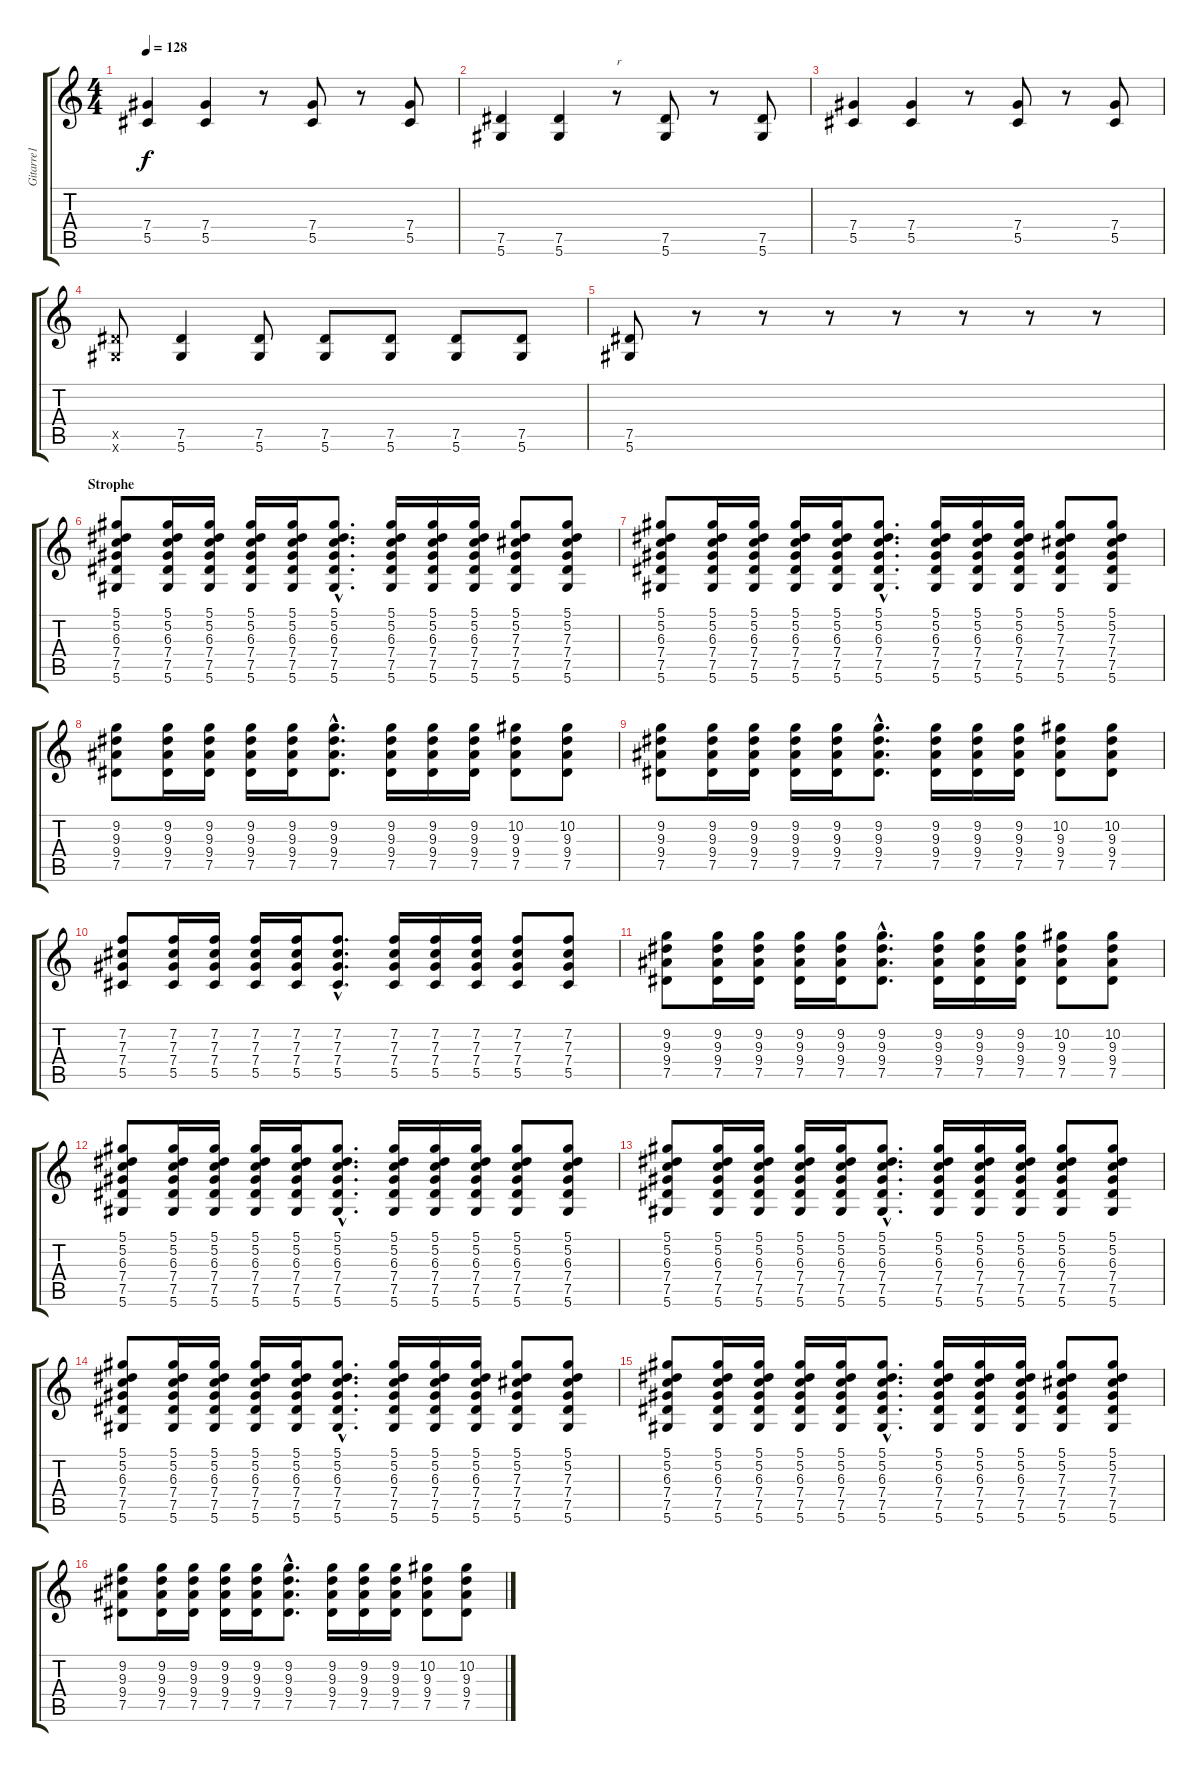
\track ("Gitarre1" "Gitarre1") {instrument acousticguitarnylon}
\staff {score tabs}
\tuning (Eb4 Bb3 Gb3 Db3 Ab2 Eb2) {hide}
\ts (4 4)
\tempo 128
\clef g2
\ks c
(7.4 5.5).4{dy f} (7.4 5.5).4 r.8 (7.4 5.5).8 r.8 (7.4 5.5).8 |
(7.5 5.6).4 (7.5 5.6).4 r.8{txt "r"} (7.5 5.6).8 r.8 (7.5 5.6).8 |
(7.4 5.5).4 (7.4 5.5).4 r.8 (7.4 5.5).8 r.8 (7.4 5.5).8 |
(7.5{x} 5.6{x}).8 (7.5 5.6).4 (7.5 5.6).8 (7.5 5.6).8 (7.5 5.6).8 (7.5 5.6).8 (7.5 5.6).8 |
(7.5 5.6).8 r.8 r.8 r.8 r.8 r.8 r.8 r.8 |
\section ("" "Strophe")
(5.1 5.2 6.3 7.4 7.5 5.6).8{volume 10 instrument acousticguitarnylon} (5.1 5.2 6.3 7.4 7.5 5.6).16 (5.1 5.2 6.3 7.4 7.5 5.6).16 (5.1 5.2 6.3 7.4 7.5 5.6).16 (5.1 5.2 6.3 7.4 7.5 5.6).16 (5.1{hac} 5.2{hac} 6.3{hac} 7.4{hac} 7.5{hac} 5.6{hac}).8{d} (5.1 5.2 6.3 7.4 7.5 5.6).16 (5.1 5.2 6.3 7.4 7.5 5.6).16 (5.1 5.2 6.3 7.4 7.5 5.6).16 (5.1 5.2 7.3 7.4 7.5 5.6).8 (5.1 5.2 7.3 7.4 7.5 5.6).8 |
(5.1 5.2 6.3 7.4 7.5 5.6).8 (5.1 5.2 6.3 7.4 7.5 5.6).16 (5.1 5.2 6.3 7.4 7.5 5.6).16 (5.1 5.2 6.3 7.4 7.5 5.6).16 (5.1 5.2 6.3 7.4 7.5 5.6).16 (5.1{hac} 5.2{hac} 6.3{hac} 7.4{hac} 7.5{hac} 5.6{hac}).8{d} (5.1 5.2 6.3 7.4 7.5 5.6).16 (5.1 5.2 6.3 7.4 7.5 5.6).16 (5.1 5.2 6.3 7.4 7.5 5.6).16 (5.1 5.2 7.3 7.4 7.5 5.6).8 (5.1 5.2 7.3 7.4 7.5 5.6).8 |
(9.2 9.3 9.4 7.5).8 (9.2 9.3 9.4 7.5).16 (9.2 9.3 9.4 7.5).16 (9.2 9.3 9.4 7.5).16 (9.2 9.3 9.4 7.5).16 (9.2{hac} 9.3{hac} 9.4{hac} 7.5{hac}).8{d} (9.2 9.3 9.4 7.5).16 (9.2 9.3 9.4 7.5).16 (9.2 9.3 9.4 7.5).16 (10.2 9.3 9.4 7.5).8 (10.2 9.3 9.4 7.5).8 |
(9.2 9.3 9.4 7.5).8 (9.2 9.3 9.4 7.5).16 (9.2 9.3 9.4 7.5).16 (9.2 9.3 9.4 7.5).16 (9.2 9.3 9.4 7.5).16 (9.2{hac} 9.3{hac} 9.4{hac} 7.5{hac}).8{d} (9.2 9.3 9.4 7.5).16 (9.2 9.3 9.4 7.5).16 (9.2 9.3 9.4 7.5).16 (10.2 9.3 9.4 7.5).8 (10.2 9.3 9.4 7.5).8 |
(7.2 7.3 7.4 5.5).8 (7.2 7.3 7.4 5.5).16 (7.2 7.3 7.4 5.5).16 (7.2 7.3 7.4 5.5).16 (7.2 7.3 7.4 5.5).16 (7.2{hac} 7.3{hac} 7.4{hac} 5.5{hac}).8{d} (7.2 7.3 7.4 5.5).16 (7.2 7.3 7.4 5.5).16 (7.2 7.3 7.4 5.5).16 (7.2 7.3 7.4 5.5).8 (7.2 7.3 7.4 5.5).8 |
(9.2 9.3 9.4 7.5).8 (9.2 9.3 9.4 7.5).16 (9.2 9.3 9.4 7.5).16 (9.2 9.3 9.4 7.5).16 (9.2 9.3 9.4 7.5).16 (9.2{hac} 9.3{hac} 9.4{hac} 7.5{hac}).8{d} (9.2 9.3 9.4 7.5).16 (9.2 9.3 9.4 7.5).16 (9.2 9.3 9.4 7.5).16 (10.2 9.3 9.4 7.5).8 (10.2 9.3 9.4 7.5).8 |
(5.1 5.2 6.3 7.4 7.5 5.6).8 (5.1 5.2 6.3 7.4 7.5 5.6).16 (5.1 5.2 6.3 7.4 7.5 5.6).16 (5.1 5.2 6.3 7.4 7.5 5.6).16 (5.1 5.2 6.3 7.4 7.5 5.6).16 (5.1{hac} 5.2{hac} 6.3{hac} 7.4{hac} 7.5{hac} 5.6{hac}).8{d} (5.1 5.2 6.3 7.4 7.5 5.6).16 (5.1 5.2 6.3 7.4 7.5 5.6).16 (5.1 5.2 6.3 7.4 7.5 5.6).16 (5.1 5.2 6.3 7.4 7.5 5.6).8 (5.1 5.2 6.3 7.4 7.5 5.6).8 |
(5.1 5.2 6.3 7.4 7.5 5.6).8 (5.1 5.2 6.3 7.4 7.5 5.6).16 (5.1 5.2 6.3 7.4 7.5 5.6).16 (5.1 5.2 6.3 7.4 7.5 5.6).16 (5.1 5.2 6.3 7.4 7.5 5.6).16 (5.1{hac} 5.2{hac} 6.3{hac} 7.4{hac} 7.5{hac} 5.6{hac}).8{d} (5.1 5.2 6.3 7.4 7.5 5.6).16 (5.1 5.2 6.3 7.4 7.5 5.6).16 (5.1 5.2 6.3 7.4 7.5 5.6).16 (5.1 5.2 6.3 7.4 7.5 5.6).8 (5.1 5.2 6.3 7.4 7.5 5.6).8 |
(5.1 5.2 6.3 7.4 7.5 5.6).8{volume 10 instrument acousticguitarnylon} (5.1 5.2 6.3 7.4 7.5 5.6).16 (5.1 5.2 6.3 7.4 7.5 5.6).16 (5.1 5.2 6.3 7.4 7.5 5.6).16 (5.1 5.2 6.3 7.4 7.5 5.6).16 (5.1{hac} 5.2{hac} 6.3{hac} 7.4{hac} 7.5{hac} 5.6{hac}).8{d} (5.1 5.2 6.3 7.4 7.5 5.6).16 (5.1 5.2 6.3 7.4 7.5 5.6).16 (5.1 5.2 6.3 7.4 7.5 5.6).16 (5.1 5.2 7.3 7.4 7.5 5.6).8 (5.1 5.2 7.3 7.4 7.5 5.6).8 |
(5.1 5.2 6.3 7.4 7.5 5.6).8 (5.1 5.2 6.3 7.4 7.5 5.6).16 (5.1 5.2 6.3 7.4 7.5 5.6).16 (5.1 5.2 6.3 7.4 7.5 5.6).16 (5.1 5.2 6.3 7.4 7.5 5.6).16 (5.1{hac} 5.2{hac} 6.3{hac} 7.4{hac} 7.5{hac} 5.6{hac}).8{d} (5.1 5.2 6.3 7.4 7.5 5.6).16 (5.1 5.2 6.3 7.4 7.5 5.6).16 (5.1 5.2 6.3 7.4 7.5 5.6).16 (5.1 5.2 7.3 7.4 7.5 5.6).8 (5.1 5.2 7.3 7.4 7.5 5.6).8 |
(9.2 9.3 9.4 7.5).8 (9.2 9.3 9.4 7.5).16 (9.2 9.3 9.4 7.5).16 (9.2 9.3 9.4 7.5).16 (9.2 9.3 9.4 7.5).16 (9.2{hac} 9.3{hac} 9.4{hac} 7.5{hac}).8{d} (9.2 9.3 9.4 7.5).16 (9.2 9.3 9.4 7.5).16 (9.2 9.3 9.4 7.5).16 (10.2 9.3 9.4 7.5).8 (10.2 9.3 9.4 7.5).8
